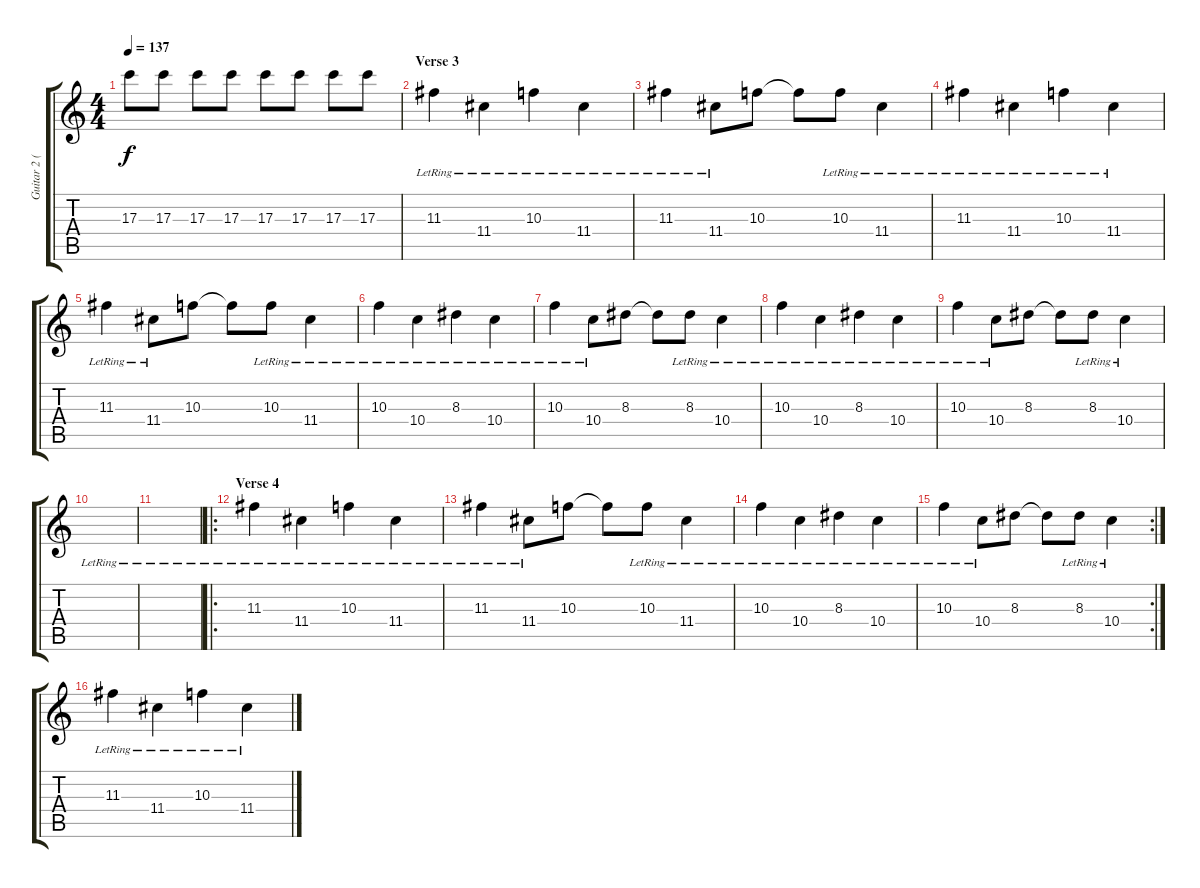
\track ("Guitar 2 (Albert)" "Guitar 2 (") {instrument acousticguitarsteel}
\staff {score tabs}
\tuning (E4 B3 G3 D3 A2 D2) {hide}
\ts (4 4)
\tempo 137
\clef g2
\ks c
17.3.8{dy f} 17.3.8 17.3.8 17.3.8 17.3.8 17.3.8 17.3.8 17.3.8 |
\section ("" "Verse 3")
11.3{lr}.4{instrument acousticguitarsteel} 11.4{lr}.4 10.3{lr}.4 11.4{lr}.4 |
11.3{lr}.4 11.4{lr}.8 10.3.8 10.3{t}.8 10.3{lr}.8 11.4{lr}.4 |
11.3{lr}.4 11.4{lr}.4 10.3{lr}.4 11.4{lr}.4 |
11.3{lr}.4 11.4{lr}.8 10.3.8 10.3{t}.8 10.3{lr}.8 11.4{lr}.4 |
10.3{lr}.4 10.4{lr}.4 8.3{lr}.4 10.4{lr}.4 |
10.3{lr}.4 10.4{lr}.8 8.3.8 8.3{t}.8 8.3{lr}.8 10.4{lr}.4 |
10.3{lr}.4 10.4{lr}.4 8.3{lr}.4 10.4{lr}.4 |
10.3{lr}.4 10.4{lr}.8 8.3.8 8.3{t}.8 8.3{lr}.8 10.4{lr}.4 |
|
|
\ro
\section ("" "Verse 4")
11.3{lr}.4 11.4{lr}.4 10.3{lr}.4 11.4{lr}.4 |
11.3{lr}.4 11.4{lr}.8 10.3.8 10.3{t}.8 10.3{lr}.8 11.4{lr}.4 |
10.3{lr}.4 10.4{lr}.4 8.3{lr}.4 10.4{lr}.4 |
\rc 2
10.3{lr}.4 10.4{lr}.8 8.3.8 8.3{t}.8 8.3{lr}.8 10.4{lr}.4 |
11.3{lr}.4 11.4{lr}.4 10.3{lr}.4 11.4{lr}.4
